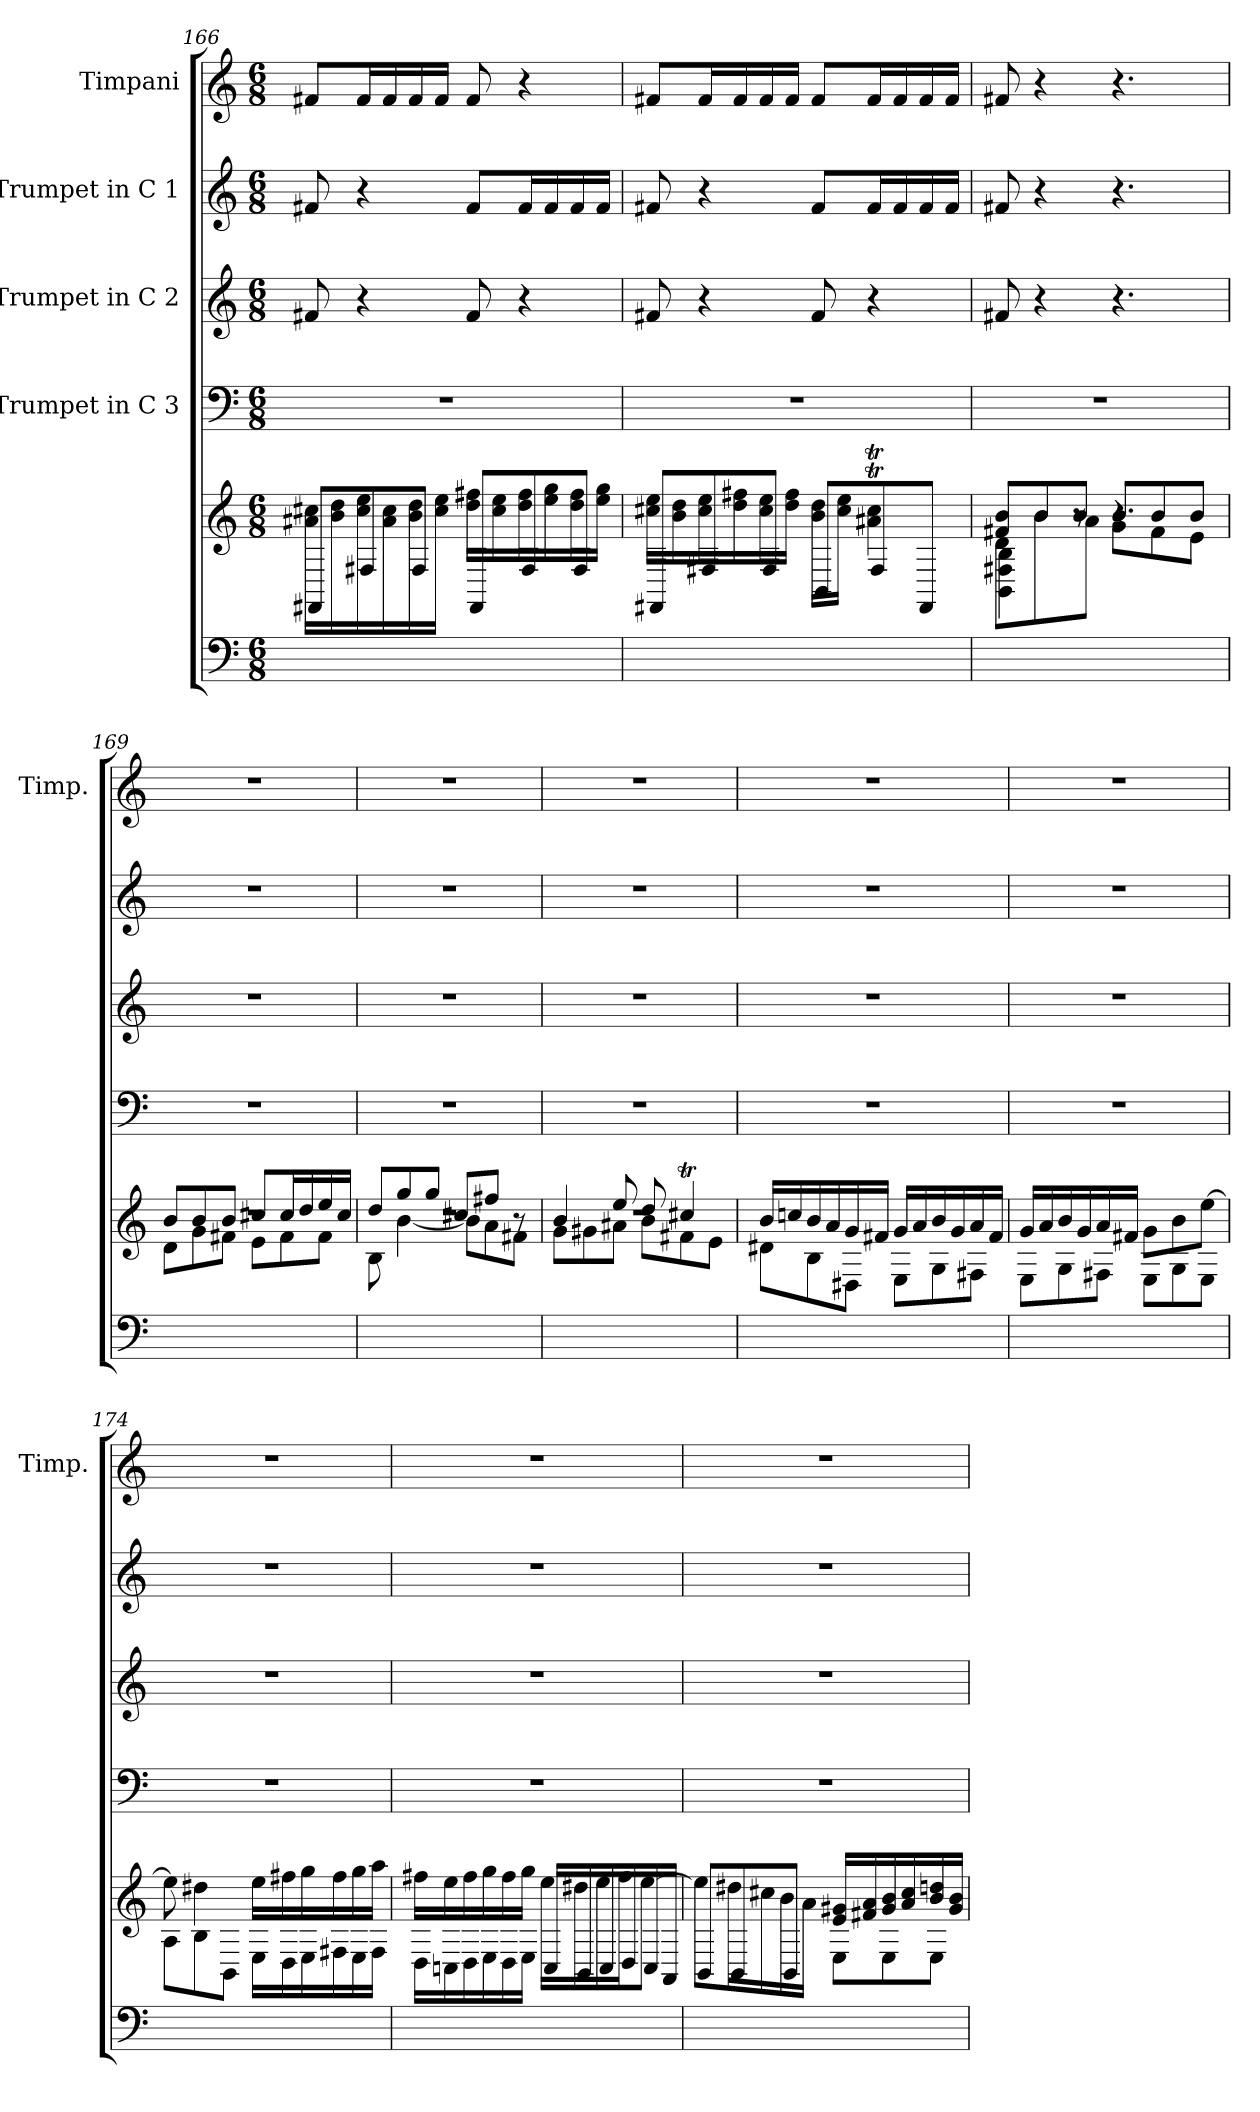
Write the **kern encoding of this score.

**kern	**kern	**kern	**kern	**kern	**kern
*part5	*part5	*part4	*part3	*part2	*part1
*staff6	*staff5	*staff4	*staff3	*staff2	*staff1
*	*	*I"Trumpet in C 3	*I"Trumpet in C 2	*I"Trumpet in C 1	*I"Timpani
*	*	*	*	*	*I'Timp.
*clefF4	*clefG2	*clefF4	*clefG2	*clefG2	*clefG2
*M6/8	*M6/8	*M6/8	*M6/8	*M6/8	*M6/8
=166	=166	=166	=166	=166	=166
*	*^	*	*	*	*
2.ryy	16a#\ 16cc#\LL	8FF#/L	2.r	8f#/	8f#/	8f#/L
.	16b\ 16dd\	.	.	.	.	.
.	16cc#\ 16ee\	8F#/	.	4r	4r	16f#/L
.	16a#\ 16cc#\	.	.	.	.	16f#/
.	16b\ 16dd\	8F#/J	.	.	.	16f#/
.	16cc#\ 16ee\JJ	.	.	.	.	16f#/JJ
.	16dd\ 16ff#\LL	8FF#/L	.	8f#/	8f#/L	8f#/
.	16cc#\ 16ee\	.	.	.	.	.
.	16dd\ 16ff#\	8F#/	.	4r	16f#/L	4r
.	16ee\ 16gg\	.	.	.	16f#/	.
.	16dd\ 16ff#\	8F#/J	.	.	16f#/	.
.	16ee\ 16gg\JJ	.	.	.	16f#/JJ	.
=167	=167	=167	=167	=167	=167	=167
2.ryy	16cc#\ 16ee\LL	8FF#/L	2.r	8f#/	8f#/	8f#/L
.	16b\ 16dd\	.	.	.	.	.
.	16cc#\ 16ee\	8F#/	.	4r	4r	16f#/L
.	16dd\ 16ff#\	.	.	.	.	16f#/
.	16cc#\ 16ee\	8F#/J	.	.	.	16f#/
.	16dd\ 16ff#\JJ	.	.	.	.	16f#/JJ
.	16b\ 16dd\LL	8BB/L	.	8f#/	8f#/L	8f#/L
.	16cc#\ 16ee\JJ	.	.	.	.	.
.	4a#t\ 4cc#t\	8F#/	.	4r	16f#/L	16f#/L
.	.	.	.	.	16f#/	16f#/
.	.	8FF#/J	.	.	16f#/	16f#/
.	.	.	.	.	16f#/JJ	16f#/JJ
=168	=168	=168	=168	=168	=168	=168
*	*	*^	*	*	*	*
2.ryy	8f#/ 8b/L	8d\L	4BB\ 4F#\ 4B\	2.r	8f#/	8f#/	8f#/
.	8b/	8b\	.	.	4r	4r	4r
.	8b/J	8a\J	8r	.	.	.	.
.	8b/L	8g\L	4.r	.	4.r	4.r	4.r
.	8b/	8f#\	.	.	.	.	.
.	8b/J	8e\J	.	.	.	.	.
=169	=169	=169	=169	=169	=169	=169	=169
2.ryy	8b/L	8d\L	2.r	2.r	2.r	2.r	2.r
.	8b/	8g\	.	.	.	.	.
.	8b/J	8f#\J	.	.	.	.	.
.	8cc#/L	8e\L	.	.	.	.	.
.	16cc#/L	8f#\	.	.	.	.	.
.	16dd/	.	.	.	.	.	.
.	16ee/	8f#\J	.	.	.	.	.
.	16cc#/JJ	.	.	.	.	.	.
=170	=170	=170	=170	=170	=170	=170	=170
2.ryy	8dd/L	8B\	2.r	2.r	2.r	2.r	2.r
.	8gg/	[4b\	.	.	.	.	.
.	8gg/J	.	.	.	.	.	.
.	8cc#/L	8b\L]	.	.	.	.	.
.	8ff#/J	8a\	.	.	.	.	.
.	8r	8f#\J	.	.	.	.	.
!!LO:LB:g=z
=171	=171	=171	=171	=171	=171	=171	=171
2.ryy	4b/	8g\L	2.r	2.r	2.r	2.r	2.r
.	.	8g#\	.	.	.	.	.
.	8ee/	8a#\J	.	.	.	.	.
.	8dd/	8b\L	.	.	.	.	.
.	4cc#t/	8f#\	.	.	.	.	.
.	.	8e\J	.	.	.	.	.
*	*	*v	*v	*	*	*	*
=172	=172	=172	=172	=172	=172	=172
2.ryy	16b/LL	8d#\L	2.r	2.r	2.r	2.r
.	16ccn/	.	.	.	.	.
.	16b/	8B\	.	.	.	.
.	16a/	.	.	.	.	.
.	16g/	8D#\J	.	.	.	.
.	16f#/JJ	.	.	.	.	.
.	16g/LL	8E\L	.	.	.	.
.	16a/	.	.	.	.	.
.	16b/	8G\	.	.	.	.
.	16g/	.	.	.	.	.
.	16a/	8F#\J	.	.	.	.
.	16f#/JJ	.	.	.	.	.
=173	=173	=173	=173	=173	=173	=173
2.ryy	16g/LL	8E\L	2.r	2.r	2.r	2.r
.	16a/	.	.	.	.	.
.	16b/	8G\	.	.	.	.
.	16g/	.	.	.	.	.
.	16a/	8F#\J	.	.	.	.
.	16f#/JJ	.	.	.	.	.
.	8g\L	8E\L	.	.	.	.
.	8b\	8G\	.	.	.	.
.	[8ee\J	8E\J	.	.	.	.
=174	=174	=174	=174	=174	=174	=174
2.ryy	8ee\]	8A\L	2.r	2.r	2.r	2.r
.	4dd#\	8B\	.	.	.	.
.	.	8BB\J	.	.	.	.
.	16ee\LL	16E\LL	.	.	.	.
.	16ff#\	16D\	.	.	.	.
.	16gg\	16E\	.	.	.	.
.	16ff#\	16F#\	.	.	.	.
.	16gg\	16E\	.	.	.	.
.	16aa\JJ	16F#\JJ	.	.	.	.
=175	=175	=175	=175	=175	=175	=175
2.ryy	16ff#\LL	16D\LL	2.r	2.r	2.r	2.r
.	16ee\	16Cn\	.	.	.	.
.	16ff#\	16D\	.	.	.	.
.	16gg\	16E\	.	.	.	.
.	16ff#\	16D\	.	.	.	.
.	16gg\JJ	16E\JJ	.	.	.	.
.	16ee\LL	16C/LL	.	.	.	.
.	16dd#\	16BB/	.	.	.	.
.	16ee\	16C/	.	.	.	.
.	16ff#\J	16D/	.	.	.	.
.	[8ee\J	16C/	.	.	.	.
.	.	16AA/JJ	.	.	.	.
!!LO:PB:g=z
=176	=176	=176	=176	=176	=176	=176
2.ryy	8ee\L]	8BB/L	2.r	2.r	2.r	2.r
.	16dd#\L	8BB/	.	.	.	.
.	16cc#\	.	.	.	.	.
.	16b\	8BB/J	.	.	.	.
.	16a\JJ	.	.	.	.	.
.	16e/ 16g#/LL	8E\L	.	.	.	.
.	16f#/ 16a/	.	.	.	.	.
.	16g#/ 16b/	8E\	.	.	.	.
.	16a/ 16cc#/	.	.	.	.	.
.	16b/ 16ddn/	8E\J	.	.	.	.
.	16g#/ 16b/JJ	.	.	.	.	.
*	*v	*v	*	*	*	*
=	=	=	=	=	=
*-	*-	*-	*-	*-	*-
